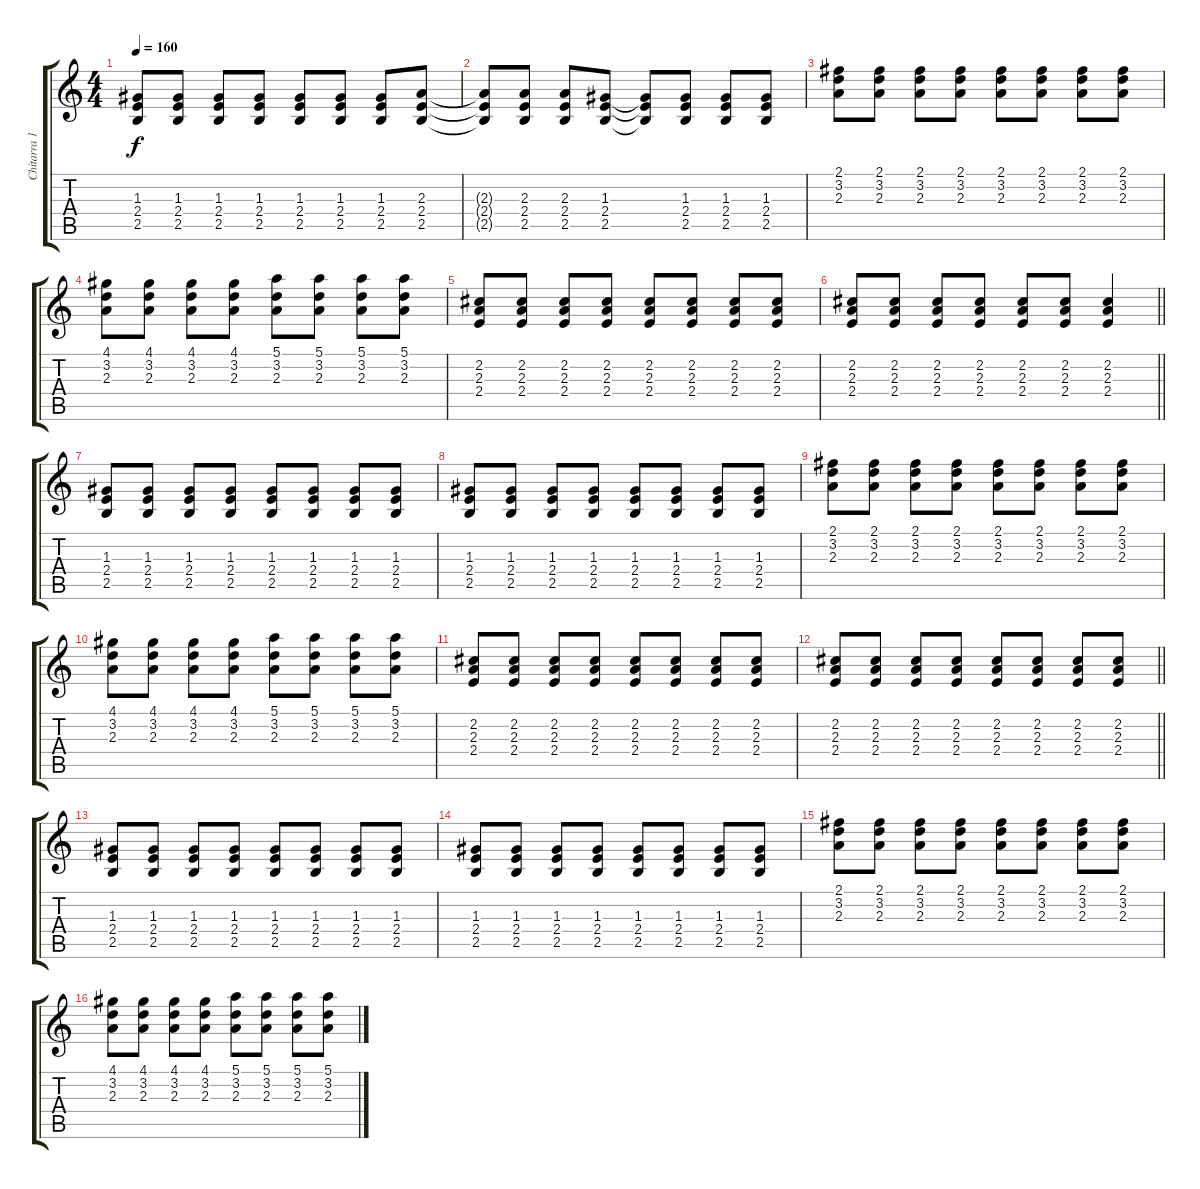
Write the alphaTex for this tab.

\track ("Chitarra 1" "Chitarra 1") {instrument overdrivenguitar}
\staff {score tabs}
\tuning (E4 B3 G3 D3 A2 E2) {hide}
\ts (4 4)
\tempo 160
\clef g2
\ks c
(1.3 2.4 2.5).8{dy f} (1.3 2.4 2.5).8 (1.3 2.4 2.5).8 (1.3 2.4 2.5).8 (1.3 2.4 2.5).8 (1.3 2.4 2.5).8 (1.3 2.4 2.5).8 (2.3 2.4 2.5).8 |
(2.3{t} 2.4{t} 2.5{t}).8 (2.3 2.4 2.5).8 (2.3 2.4 2.5).8 (1.3 2.4 2.5).8 (1.3{t} 2.4{t} 2.5{t}).8 (1.3 2.4 2.5).8 (1.3 2.4 2.5).8 (1.3 2.4 2.5).8 |
(2.1 3.2 2.3).8 (2.1 3.2 2.3).8 (2.1 3.2 2.3).8 (2.1 3.2 2.3).8 (2.1 3.2 2.3).8 (2.1 3.2 2.3).8 (2.1 3.2 2.3).8 (2.1 3.2 2.3).8 |
(4.1 3.2 2.3).8 (4.1 3.2 2.3).8 (4.1 3.2 2.3).8 (4.1 3.2 2.3).8 (5.1 3.2 2.3).8 (5.1 3.2 2.3).8 (5.1 3.2 2.3).8 (5.1 3.2 2.3).8 |
(2.2 2.3 2.4).8 (2.2 2.3 2.4).8 (2.2 2.3 2.4).8 (2.2 2.3 2.4).8 (2.2 2.3 2.4).8 (2.2 2.3 2.4).8 (2.2 2.3 2.4).8 (2.2 2.3 2.4).8 |
\barLineRight lightlight
(2.2 2.3 2.4).8 (2.2 2.3 2.4).8 (2.2 2.3 2.4).8 (2.2 2.3 2.4).8 (2.2 2.3 2.4).8 (2.2 2.3 2.4).8 (2.2 2.3 2.4).4 |
(1.3 2.4 2.5).8 (1.3 2.4 2.5).8 (1.3 2.4 2.5).8 (1.3 2.4 2.5).8 (1.3 2.4 2.5).8 (1.3 2.4 2.5).8 (1.3 2.4 2.5).8 (1.3 2.4 2.5).8 |
(1.3 2.4 2.5).8 (1.3 2.4 2.5).8 (1.3 2.4 2.5).8 (1.3 2.4 2.5).8 (1.3 2.4 2.5).8 (1.3 2.4 2.5).8 (1.3 2.4 2.5).8 (1.3 2.4 2.5).8 |
(2.1 3.2 2.3).8 (2.1 3.2 2.3).8 (2.1 3.2 2.3).8 (2.1 3.2 2.3).8 (2.1 3.2 2.3).8 (2.1 3.2 2.3).8 (2.1 3.2 2.3).8 (2.1 3.2 2.3).8 |
(4.1 3.2 2.3).8 (4.1 3.2 2.3).8 (4.1 3.2 2.3).8 (4.1 3.2 2.3).8 (5.1 3.2 2.3).8 (5.1 3.2 2.3).8 (5.1 3.2 2.3).8 (5.1 3.2 2.3).8 |
(2.2 2.3 2.4).8 (2.2 2.3 2.4).8 (2.2 2.3 2.4).8 (2.2 2.3 2.4).8 (2.2 2.3 2.4).8 (2.2 2.3 2.4).8 (2.2 2.3 2.4).8 (2.2 2.3 2.4).8 |
\barLineRight lightlight
(2.2 2.3 2.4).8 (2.2 2.3 2.4).8 (2.2 2.3 2.4).8 (2.2 2.3 2.4).8 (2.2 2.3 2.4).8 (2.2 2.3 2.4).8 (2.2 2.3 2.4).8 (2.2 2.3 2.4).8 |
(1.3 2.4 2.5).8 (1.3 2.4 2.5).8 (1.3 2.4 2.5).8 (1.3 2.4 2.5).8 (1.3 2.4 2.5).8 (1.3 2.4 2.5).8 (1.3 2.4 2.5).8 (1.3 2.4 2.5).8 |
(1.3 2.4 2.5).8 (1.3 2.4 2.5).8 (1.3 2.4 2.5).8 (1.3 2.4 2.5).8 (1.3 2.4 2.5).8 (1.3 2.4 2.5).8 (1.3 2.4 2.5).8 (1.3 2.4 2.5).8 |
(2.1 3.2 2.3).8 (2.1 3.2 2.3).8 (2.1 3.2 2.3).8 (2.1 3.2 2.3).8 (2.1 3.2 2.3).8 (2.1 3.2 2.3).8 (2.1 3.2 2.3).8 (2.1 3.2 2.3).8 |
(4.1 3.2 2.3).8 (4.1 3.2 2.3).8 (4.1 3.2 2.3).8 (4.1 3.2 2.3).8 (5.1 3.2 2.3).8 (5.1 3.2 2.3).8 (5.1 3.2 2.3).8 (5.1 3.2 2.3).8
